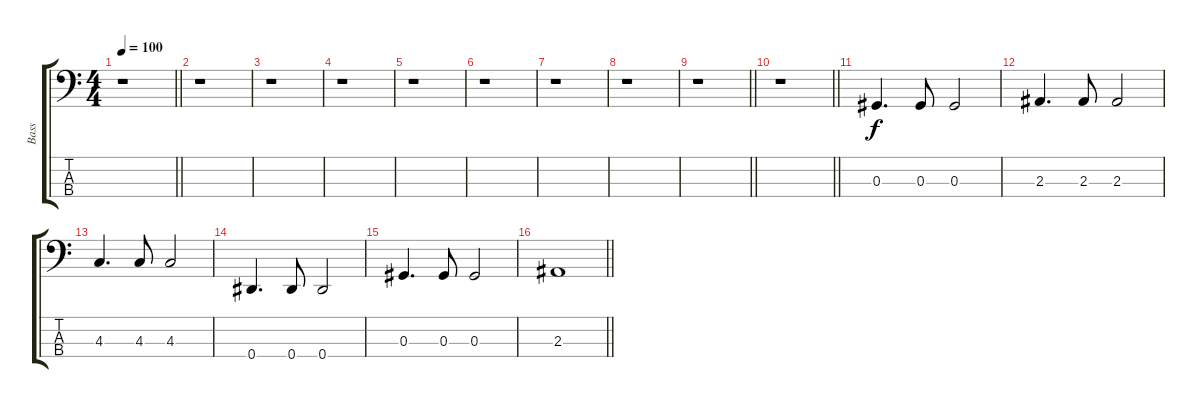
\track ("Bass" "Bass") {instrument electricbasspick}
\staff {score tabs}
\tuning (Gb2 Db2 Ab1 Eb1) {hide}
\ts (4 4)
\tempo 100
\clef f4
\barLineRight lightlight
\ks c
r.1{dy f} |
r.1 |
r.1 |
r.1 |
r.1 |
r.1 |
r.1 |
r.1 |
\barLineRight lightlight
r.1 |
\barLineRight lightlight
r.1 |
0.3.4{d} 0.3.8 0.3.2 |
2.3.4{d} 2.3.8 2.3.2 |
4.3.4{d} 4.3.8 4.3.2 |
0.4.4{d} 0.4.8 0.4.2 |
0.3.4{d} 0.3.8 0.3.2 |
\barLineRight lightlight
2.3.1
